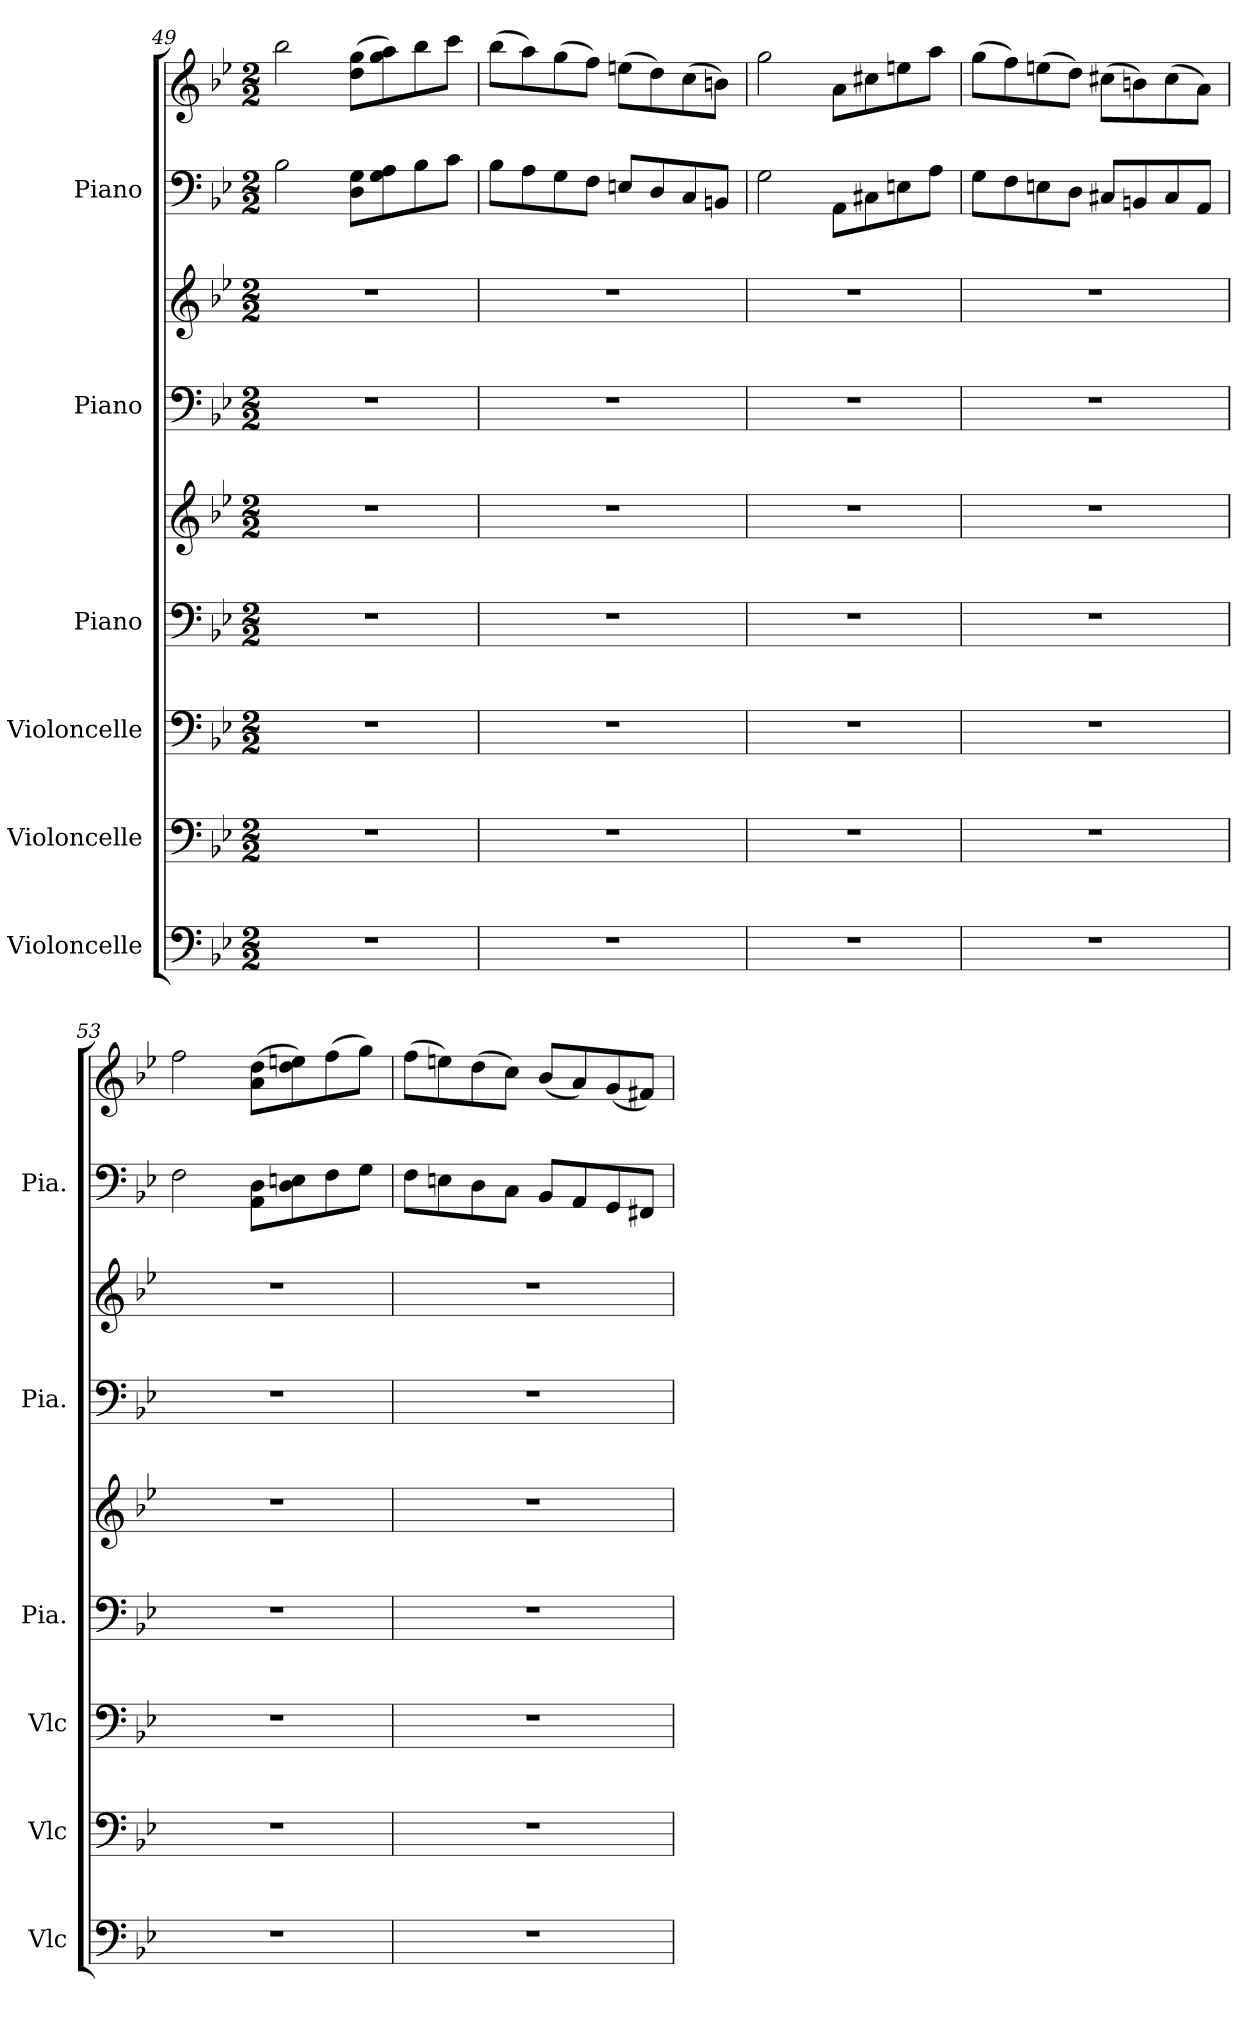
**kern	**kern	**kern	**kern	**kern	**kern	**kern	**kern	**kern
*part6	*part5	*part4	*part3	*part3	*part2	*part2	*part1	*part1
*staff9	*staff8	*staff7	*staff6	*staff5	*staff4	*staff3	*staff2	*staff1
*I"Violoncelle	*I"Violoncelle	*I"Violoncelle	*I"Piano	*	*I"Piano	*	*I"Piano	*
*I'Vlc	*I'Vlc	*I'Vlc	*I'Pia.	*	*I'Pia.	*	*I'Pia.	*
*clefF4	*clefF4	*clefF4	*clefF4	*clefG2	*clefF4	*clefG2	*clefF4	*clefG2
*k[b-e-]	*k[b-e-]	*k[b-e-]	*k[b-e-]	*k[b-e-]	*k[b-e-]	*k[b-e-]	*k[b-e-]	*k[b-e-]
*M2/2	*M2/2	*M2/2	*M2/2	*M2/2	*M2/2	*M2/2	*M2/2	*M2/2
=49	=49	=49	=49	=49	=49	=49	=49	=49
1r	1r	1r	1r	1r	1r	1r	2B-\	2bb-\
.	.	.	.	.	.	.	8D\ 8G\L	(>8dd\ 8gg\L
.	.	.	.	.	.	.	8G\ 8A\	8gg\ 8aa\)
.	.	.	.	.	.	.	8B-\	8bb-\
.	.	.	.	.	.	.	8c\J	8ccc\J
=50	=50	=50	=50	=50	=50	=50	=50	=50
1r	1r	1r	1r	1r	1r	1r	8B-\L	(>8bb-\L
.	.	.	.	.	.	.	8A\	8aa\)
.	.	.	.	.	.	.	8G\	(>8gg\
.	.	.	.	.	.	.	8F\J	8ff\J)
.	.	.	.	.	.	.	8En/L	(>8een\L
.	.	.	.	.	.	.	8D/	8dd\)
.	.	.	.	.	.	.	8C/	(>8cc\
.	.	.	.	.	.	.	8BBn/J	8bn\J)
=51	=51	=51	=51	=51	=51	=51	=51	=51
1r	1r	1r	1r	1r	1r	1r	2G\	2gg\
.	.	.	.	.	.	.	8AA\L	8a\L
.	.	.	.	.	.	.	8C#X\	8cc#X\
.	.	.	.	.	.	.	8En\	8een\
.	.	.	.	.	.	.	8A\J	8aa\J
!!LO:PB:g=z
=52	=52	=52	=52	=52	=52	=52	=52	=52
1r	1r	1r	1r	1r	1r	1r	8G\L	(>8gg\L
.	.	.	.	.	.	.	8F\	8ff\)
.	.	.	.	.	.	.	8En\	(>8een\
.	.	.	.	.	.	.	8D\J	8dd\J)
.	.	.	.	.	.	.	8C#X/L	(>8cc#X\L
.	.	.	.	.	.	.	8BBn/	8bn\)
.	.	.	.	.	.	.	8C#/	(>8cc#\
.	.	.	.	.	.	.	8AA/J	8a\J)
=53	=53	=53	=53	=53	=53	=53	=53	=53
1r	1r	1r	1r	1r	1r	1r	2F\	2ff\
.	.	.	.	.	.	.	8AA\ 8D\L	(>8a\ 8dd\L
.	.	.	.	.	.	.	8D\ 8En\	8dd\ 8een\)
.	.	.	.	.	.	.	8F\	(>8ff\
.	.	.	.	.	.	.	8G\J	8gg\J)
=54	=54	=54	=54	=54	=54	=54	=54	=54
1r	1r	1r	1r	1r	1r	1r	8F\L	(>8ff\L
.	.	.	.	.	.	.	8En\	8een\)
.	.	.	.	.	.	.	8D\	(>8dd\
.	.	.	.	.	.	.	8C\J	8cc\J)
.	.	.	.	.	.	.	8BB-/L	(<8b-/L
.	.	.	.	.	.	.	8AA/	8a/)
.	.	.	.	.	.	.	8GG/	(<8g/
.	.	.	.	.	.	.	8FF#X/J	8f#X/J)
=	=	=	=	=	=	=	=	=
*-	*-	*-	*-	*-	*-	*-	*-	*-
